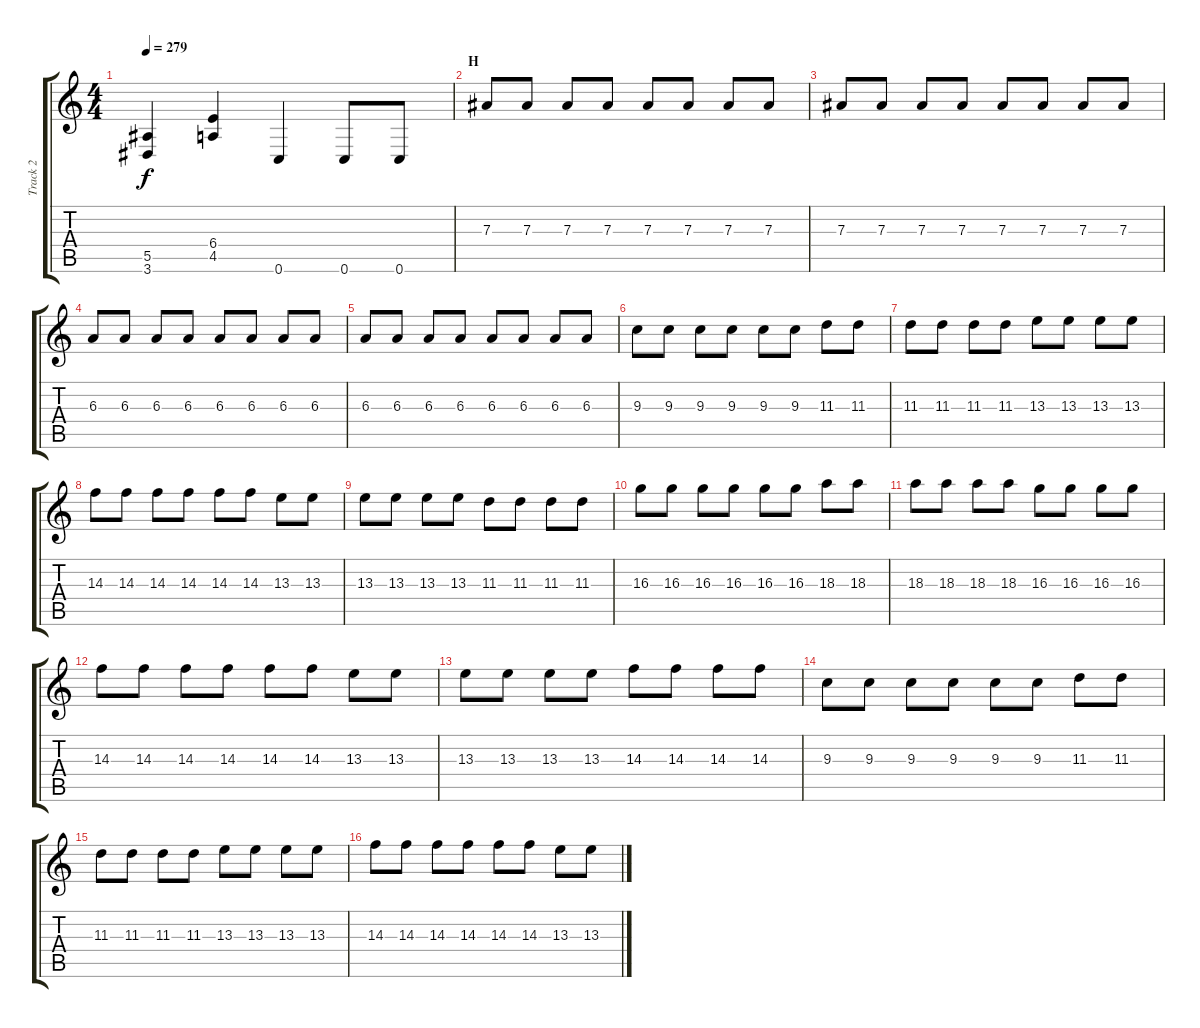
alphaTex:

\track ("Track 2" "Track 2") {instrument distortionguitar}
\staff {score tabs}
\tuning (C4 G3 Eb3 Bb2 F2 C2) {hide}
\ts (4 4)
\tempo 279
\clef g2
\ks c
(5.5 3.6).4{dy f} (6.4 4.5).4 0.6.4 0.6.8 0.6.8 |
\section ("" "H")
7.3.8 7.3.8 7.3.8 7.3.8 7.3.8 7.3.8 7.3.8 7.3.8 |
7.3.8 7.3.8 7.3.8 7.3.8 7.3.8 7.3.8 7.3.8 7.3.8 |
6.3.8 6.3.8 6.3.8 6.3.8 6.3.8 6.3.8 6.3.8 6.3.8 |
6.3.8 6.3.8 6.3.8 6.3.8 6.3.8 6.3.8 6.3.8 6.3.8 |
9.3.8 9.3.8 9.3.8 9.3.8 9.3.8 9.3.8 11.3.8 11.3.8 |
11.3.8 11.3.8 11.3.8 11.3.8 13.3.8 13.3.8 13.3.8 13.3.8 |
14.3.8 14.3.8 14.3.8 14.3.8 14.3.8 14.3.8 13.3.8 13.3.8 |
13.3.8 13.3.8 13.3.8 13.3.8 11.3.8 11.3.8 11.3.8 11.3.8 |
16.3.8 16.3.8 16.3.8 16.3.8 16.3.8 16.3.8 18.3.8 18.3.8 |
18.3.8 18.3.8 18.3.8 18.3.8 16.3.8 16.3.8 16.3.8 16.3.8 |
14.3.8 14.3.8 14.3.8 14.3.8 14.3.8 14.3.8 13.3.8 13.3.8 |
13.3.8 13.3.8 13.3.8 13.3.8 14.3.8 14.3.8 14.3.8 14.3.8 |
9.3.8 9.3.8 9.3.8 9.3.8 9.3.8 9.3.8 11.3.8 11.3.8 |
11.3.8 11.3.8 11.3.8 11.3.8 13.3.8 13.3.8 13.3.8 13.3.8 |
14.3.8 14.3.8 14.3.8 14.3.8 14.3.8 14.3.8 13.3.8 13.3.8
